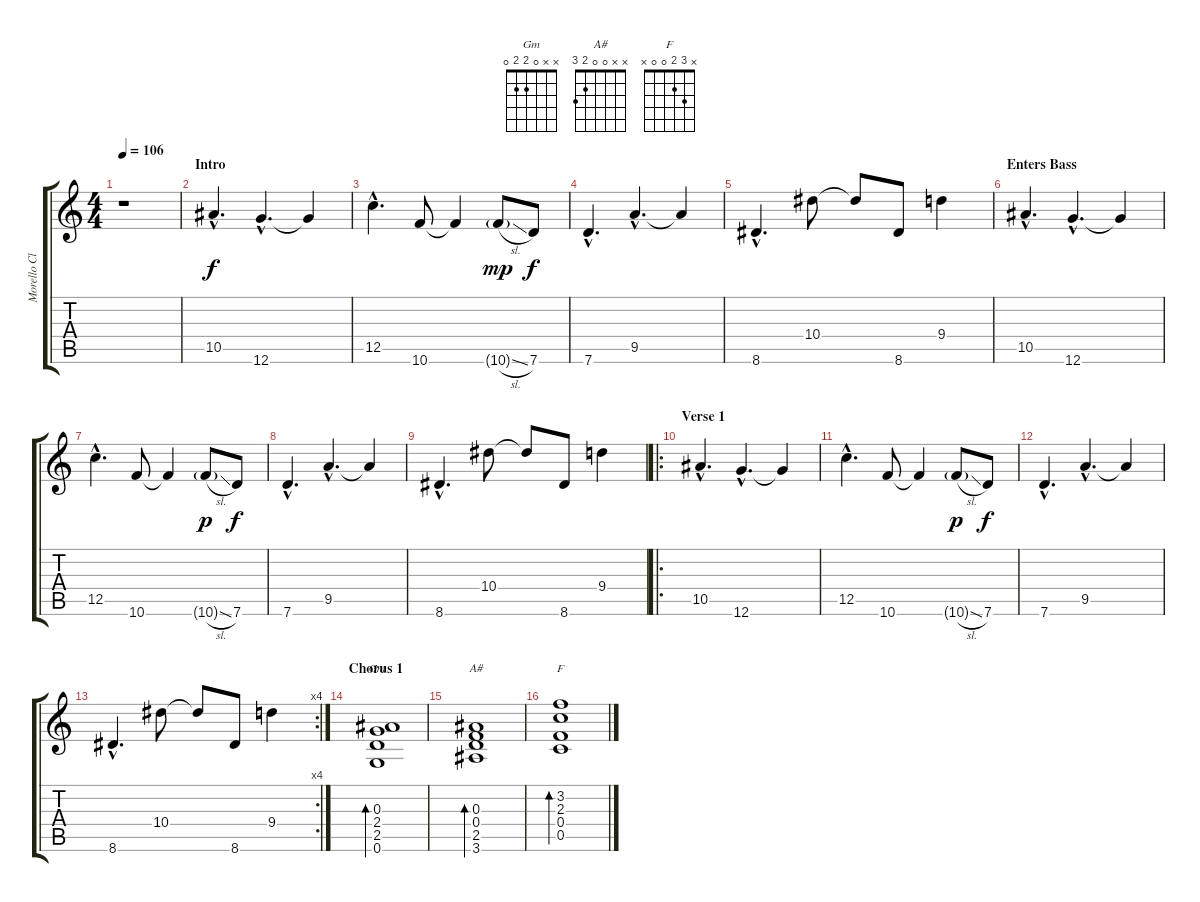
\track ("Morello Clean" "Morello Cl") {instrument electricguitarclean}
\staff {score tabs}
\tuning (G4 D4 Bb3 F3 C3 G2) {hide}
\chord ("Gm" x x 0 2 2 0)
\chord ("A#" x x 0 0 2 3)
\chord ("F" x 3 2 0 0 x)
\ts (4 4)
\tempo 106
\clef g2
\ks c
r.1{dy f instrument electricguitarclean} |
\section ("" "Intro")
10.5{hac}.4{d} 12.6{hac}.4{d} 12.6{t}.4 |
12.5{hac}.4{d} 10.6.8 10.6{t}.4 10.6{sl g}.8{dy mp} 7.6.8{dy f} |
7.6{hac}.4{d} 9.5{hac}.4{d} 9.5{t}.4 |
8.6{hac}.4{d} 10.4.8 10.4{t}.8 8.6.8 9.4.4 |
\section ("" "Enters Bass")
10.5{hac}.4{d} 12.6{hac}.4{d} 12.6{t}.4 |
12.5{hac}.4{d} 10.6.8 10.6{t}.4 10.6{sl g}.8{dy p} 7.6.8{dy f} |
7.6{hac}.4{d} 9.5{hac}.4{d} 9.5{t}.4 |
8.6{hac}.4{d} 10.4.8 10.4{t}.8 8.6.8 9.4.4 |
\ro
\section ("" "Verse 1")
10.5{hac}.4{d} 12.6{hac}.4{d} 12.6{t}.4 |
12.5{hac}.4{d} 10.6.8 10.6{t}.4 10.6{sl g}.8{dy p} 7.6.8{dy f} |
7.6{hac}.4{d} 9.5{hac}.4{d} 9.5{t}.4 |
\rc 4
8.6{hac}.4{d} 10.4.8 10.4{t}.8 8.6.8 9.4.4 |
\section ("" "Chorus 1")
(0.3 2.4 2.5 0.6).1{bd 30 ch "Gm"} |
(0.3 0.4 2.5 3.6).1{bd 30 ch "A#"} |
(3.2 2.3 0.4 0.5).1{bd 30 ch "F"}
